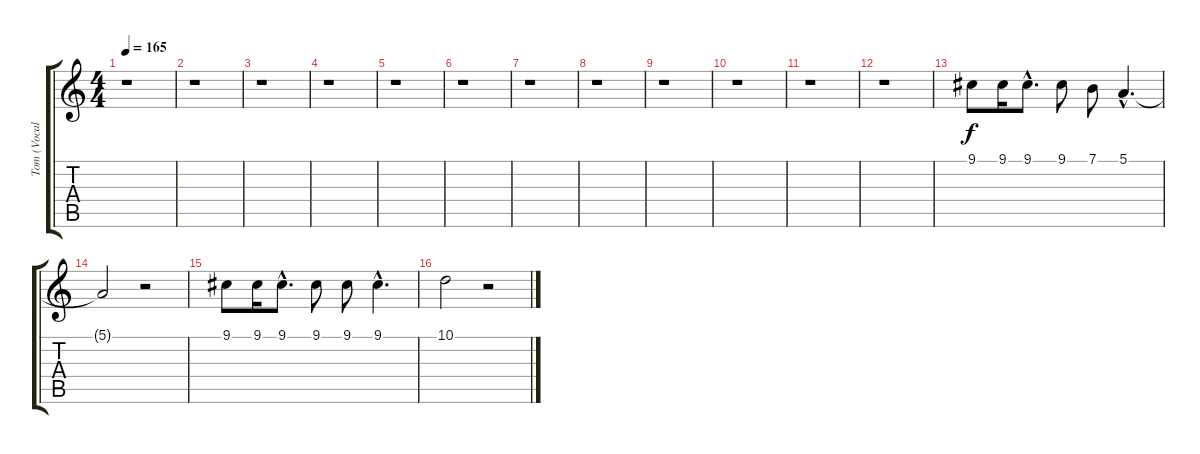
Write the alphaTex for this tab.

\track ("Tom (Vocals)" "Tom (Vocal") {instrument clarinet}
\staff {score tabs}
\tuning (E4 B3 G3 D3 A2 E2) {hide}
\ts (4 4)
\tempo 165
\clef g2
\ks c
r.1{dy f} |
r.1 |
r.1 |
r.1 |
r.1 |
r.1 |
r.1 |
r.1 |
r.1 |
r.1 |
r.1 |
r.1 |
9.1.8 9.1.16 9.1{hac}.8{d} 9.1.8 7.1.8 5.1{hac}.4{d} |
5.1{t}.2 r.2 |
9.1.8 9.1.16 9.1{hac}.8{d} 9.1.8 9.1.8 9.1{hac}.4{d} |
10.1.2 r.2
